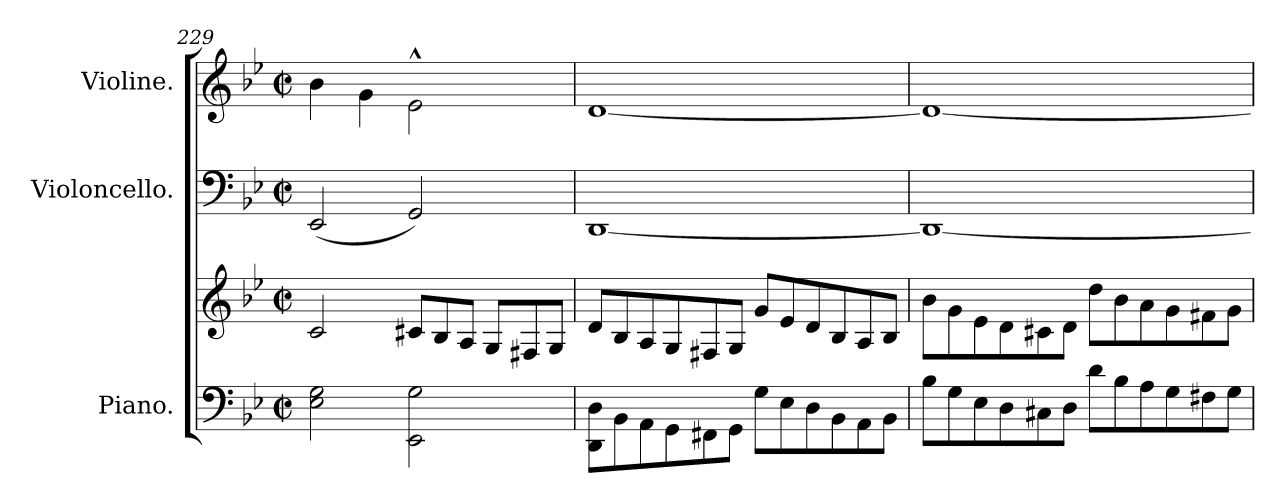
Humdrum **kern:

**kern	**kern	**kern	**kern
*part3	*part3	*part2	*part1
*staff4	*staff3	*staff2	*staff1
*I"Piano.	*	*I"Violoncello.	*I"Violine.
*	*	*I'vlc	*I'vl
*clefF4	*clefG2	*clefF4	*clefG2
*k[b-e-]	*k[b-e-]	*k[b-e-]	*k[b-e-]
*g:	*g:	*g:	*g:
*M2/2	*M2/2	*M2/2	*M2/2
*met(c|)	*met(c|)	*met(c|)	*met(c|)
=229	=229	=229	=229
2E-\ 2G\	2c/	(2EE-/	4b-\
.	.	.	4g\
*	*Xtuplet	*	*
2EE-\ 2G\	12c#X/L	2GG/)	2e-^^\
.	12B-/	.	.
.	12A/J	.	.
.	12G/L	.	.
.	12F#X/	.	.
.	12G/J	.	.
=230	=230	=230	=230
*Xtuplet	*	*	*
12DD\ 12D\L	12d/L	[1DD/	[1d/
12BB-\	12B-/	.	.
12AA\	12A/	.	.
12GG\	12G/	.	.
12FF#X\	12F#X/	.	.
12GG\J	12G/J	.	.
12G\L	12g/L	.	.
12E-\	12e-/	.	.
12D\	12d/	.	.
12BB-\	12B-/	.	.
12AA\	12A/	.	.
12BB-\J	12B-/J	.	.
=231	=231	=231	=231
12B-\L	12b-\L	1DD/_	1d/_
12G\	12g\	.	.
12E-\	12e-\	.	.
12D\	12d\	.	.
12C#X\	12c#X\	.	.
12D\J	12d\J	.	.
12d\L	12dd\L	.	.
12B-\	12b-\	.	.
12A\	12a\	.	.
12G\	12g\	.	.
12F#X\	12f#X\	.	.
12G\J	12g\J	.	.
=	=	=	=
*-	*-	*-	*-
